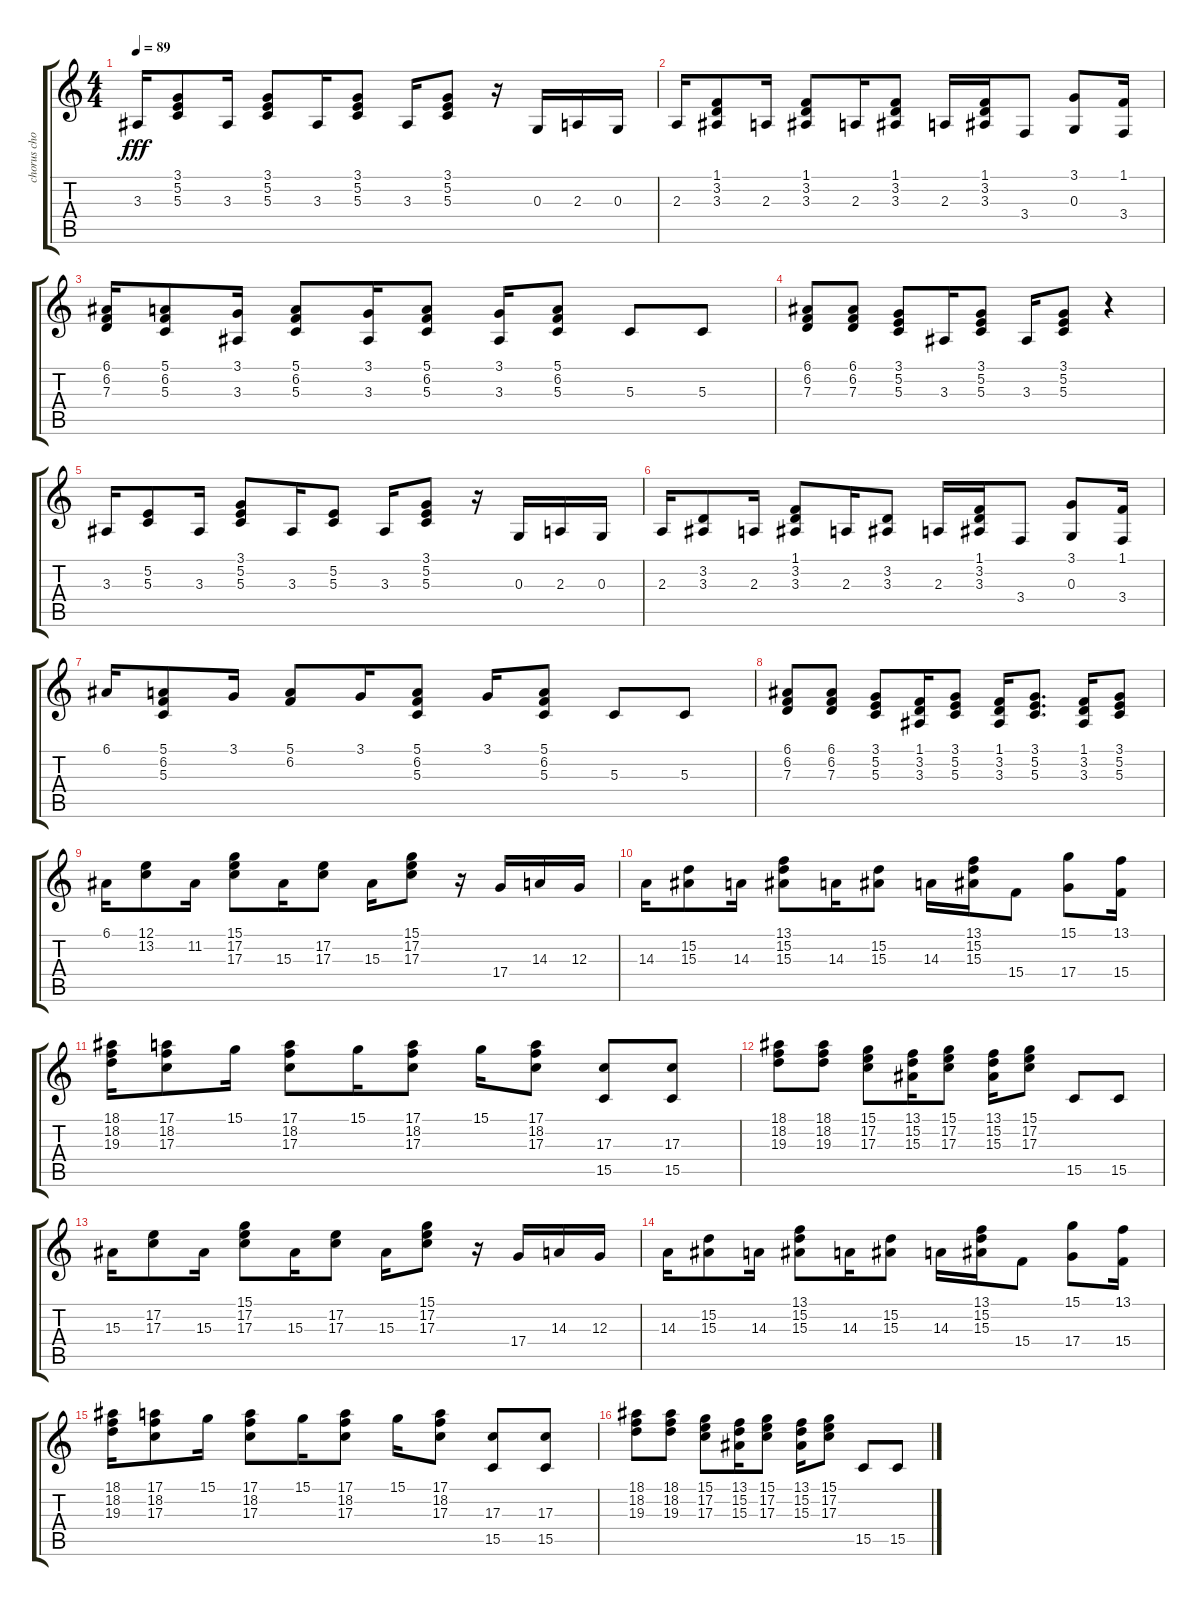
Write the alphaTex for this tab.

\track ("chorus chords" "chorus cho") {instrument brightacousticpiano}
\staff {score tabs}
\tuning (E4 B3 G3 D3 A2 E2) {hide}
\ts (4 4)
\tempo 89
\clef g2
\ks c
3.3.16{dy fff} (3.1 5.2 5.3).8 3.3.16 (3.1 5.2 5.3).8 3.3.16 (3.1 5.2 5.3).8 3.3.16 (3.1 5.2 5.3).8 r.16 0.3.16 2.3.16 0.3.16 |
2.3.16 (1.1 3.2 3.3).8 2.3.16 (1.1 3.2 3.3).8 2.3.16 (1.1 3.2 3.3).8 2.3.16 (1.1 3.2 3.3).16 3.4.8 (3.1 0.3).8 (1.1 3.4).16 |
(6.1 6.2 7.3).16 (5.1 6.2 5.3).8 (3.1 3.3).16 (5.1 6.2 5.3).8 (3.1 3.3).16 (5.1 6.2 5.3).8 (3.1 3.3).16 (5.1 6.2 5.3).8 5.3.8 5.3.8 |
(6.1 6.2 7.3).8 (6.1 6.2 7.3).8 (3.1 5.2 5.3).8 3.3.16 (3.1 5.2 5.3).8 3.3.16 (3.1 5.2 5.3).8 r.4 |
3.3.16 (5.2 5.3).8 3.3.16 (3.1 5.2 5.3).8 3.3.16 (5.2 5.3).8 3.3.16 (3.1 5.2 5.3).8 r.16 0.3.16 2.3.16 0.3.16 |
2.3.16 (3.2 3.3).8 2.3.16 (1.1 3.2 3.3).8 2.3.16 (3.2 3.3).8 2.3.16 (1.1 3.2 3.3).16 3.4.8 (3.1 0.3).8 (1.1 3.4).16 |
6.1.16 (5.1 6.2 5.3).8 3.1.16 (5.1 6.2).8 3.1.16 (5.1 6.2 5.3).8 3.1.16 (5.1 6.2 5.3).8 5.3.8 5.3.8 |
(6.1 6.2 7.3).8 (6.1 6.2 7.3).8 (3.1 5.2 5.3).8 (1.1 3.2 3.3).16 (3.1 5.2 5.3).8 (1.1 3.2 3.3).16 (3.1 5.2 5.3).8{d} (1.1 3.2 3.3).16 (3.1 5.2 5.3).8 |
6.1.16 (12.1 13.2).8 11.2.16 (15.1 17.2 17.3).8 15.3.16 (17.2 17.3).8 15.3.16 (15.1 17.2 17.3).8 r.16 17.4.16 14.3.16 12.3.16 |
14.3.16 (15.2 15.3).8 14.3.16 (13.1 15.2 15.3).8 14.3.16 (15.2 15.3).8 14.3.16 (13.1 15.2 15.3).16 15.4.8 (15.1 17.4).8 (13.1 15.4).16 |
(18.1 18.2 19.3).16 (17.1 18.2 17.3).8 15.1.16 (17.1 18.2 17.3).8 15.1.16 (17.1 18.2 17.3).8 15.1.16 (17.1 18.2 17.3).8 (17.3 15.5).8 (17.3 15.5).8 |
(18.1 18.2 19.3).8 (18.1 18.2 19.3).8 (15.1 17.2 17.3).8 (13.1 15.2 15.3).16 (15.1 17.2 17.3).8 (13.1 15.2 15.3).16 (15.1 17.2 17.3).8 15.5.8 15.5.8 |
15.3.16 (17.2 17.3).8 15.3.16 (15.1 17.2 17.3).8 15.3.16 (17.2 17.3).8 15.3.16 (15.1 17.2 17.3).8 r.16 17.4.16 14.3.16 12.3.16 |
14.3.16 (15.2 15.3).8 14.3.16 (13.1 15.2 15.3).8 14.3.16 (15.2 15.3).8 14.3.16 (13.1 15.2 15.3).16 15.4.8 (15.1 17.4).8 (13.1 15.4).16 |
(18.1 18.2 19.3).16 (17.1 18.2 17.3).8 15.1.16 (17.1 18.2 17.3).8 15.1.16 (17.1 18.2 17.3).8 15.1.16 (17.1 18.2 17.3).8 (17.3 15.5).8 (17.3 15.5).8 |
(18.1 18.2 19.3).8 (18.1 18.2 19.3).8 (15.1 17.2 17.3).8 (13.1 15.2 15.3).16 (15.1 17.2 17.3).8 (13.1 15.2 15.3).16 (15.1 17.2 17.3).8 15.5.8 15.5.8
